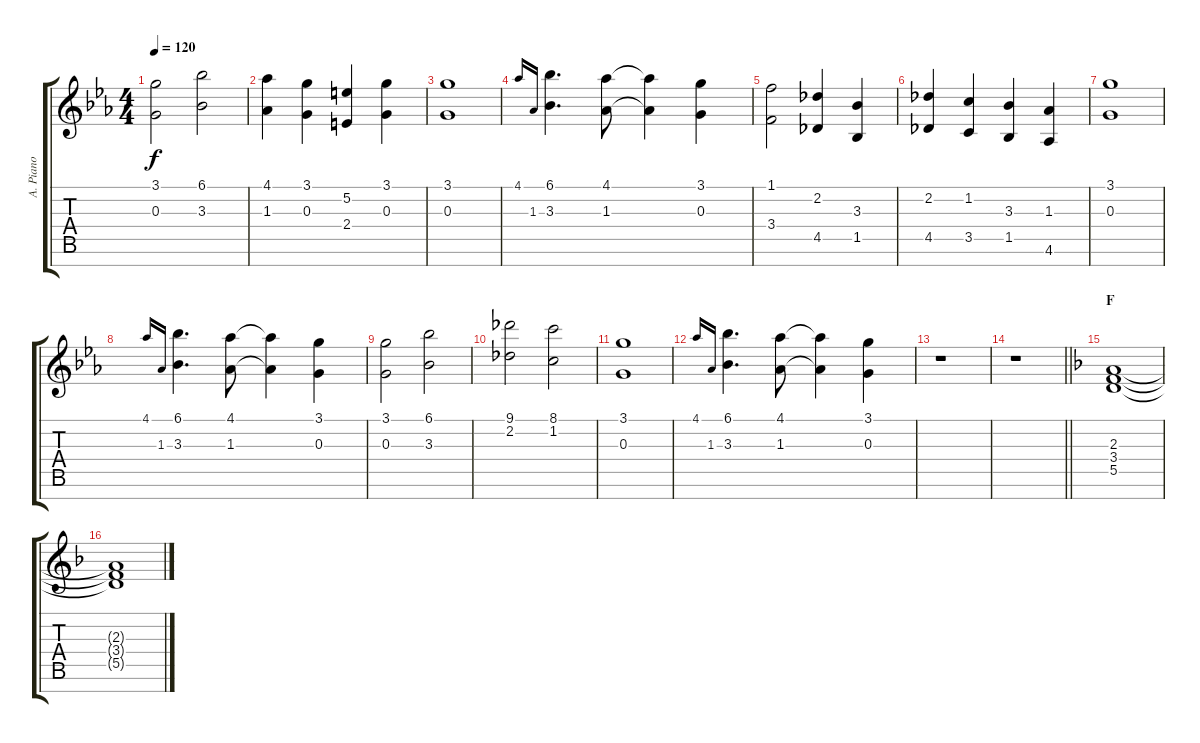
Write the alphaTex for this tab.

\track ("A. Piano" "A. Piano") {instrument acousticgrandpiano}
\staff {score tabs}
\tuning (E5 B4 G4 D4 A3 E3 B2) {hide}
\ts (4 4)
\tempo 120
\clef g2
\ks eb
(3.1 0.3).2{dy f} (6.1 3.3).2 |
(4.1 1.3).4 (3.1 0.3).4 (5.2 2.4).4 (3.1 0.3).4 |
(3.1 0.3).1 |
4.1.16{gr onbeat} 1.3.16{gr onbeat} (6.1 3.3).4{d} (4.1 1.3).8 (4.1{t} 1.3{t}).4 (3.1 0.3).4 |
(1.1 3.4).2 (2.2 4.5).4 (3.3 1.5).4 |
(2.2 4.5).4 (1.2 3.5).4 (3.3 1.5).4 (1.3 4.6).4 |
(3.1 0.3).1 |
4.1.16{gr onbeat} 1.3.16{gr onbeat} (6.1 3.3).4{d} (4.1 1.3).8 (4.1{t} 1.3{t}).4 (3.1 0.3).4 |
(3.1 0.3).2 (6.1 3.3).2 |
(9.1 2.2).2 (8.1 1.2).2 |
(3.1 0.3).1 |
4.1.16{gr onbeat} 1.3.16{gr onbeat} (6.1 3.3).4{d} (4.1 1.3).8 (4.1{t} 1.3{t}).4 (3.1 0.3).4 |
r.1 |
\barLineRight lightlight
r.1 |
\section ("" "F")
\ks f
(2.3 3.4 5.5).1 |
(2.3{t} 3.4{t} 5.5{t}).1
